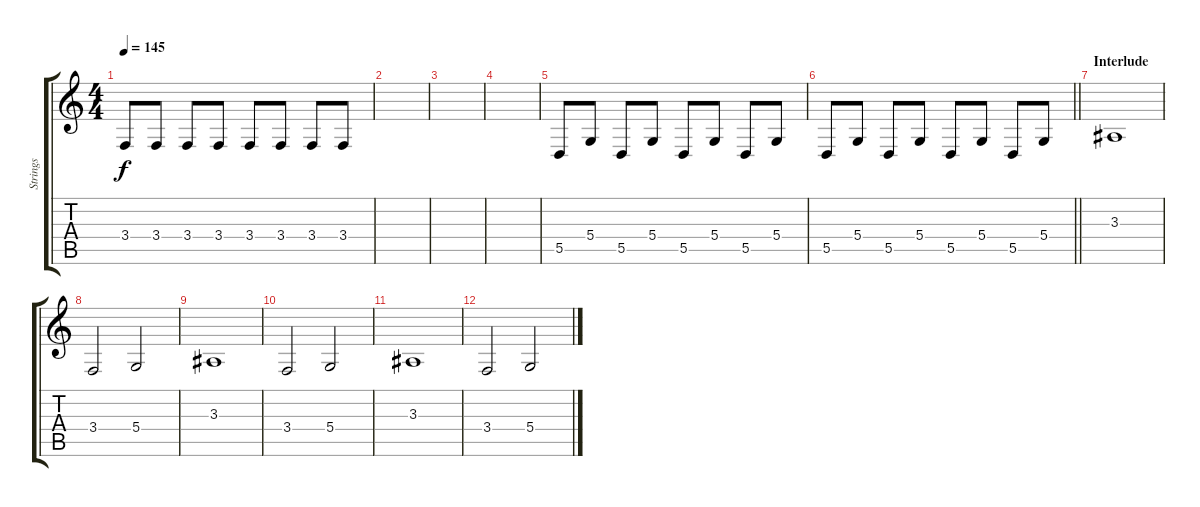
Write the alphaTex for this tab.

\track ("Strings" "Strings") {instrument viola}
\staff {score tabs}
\tuning (E4 B3 G3 D3 A2 E2) {hide}
\ts (4 4)
\tempo 145
\clef g2
\ks c
3.4.8{dy f} 3.4.8 3.4.8 3.4.8 3.4.8 3.4.8 3.4.8 3.4.8 |
|
|
|
5.5.8 5.4.8 5.5.8 5.4.8 5.5.8 5.4.8 5.5.8 5.4.8 |
\barLineRight lightlight
5.5.8 5.4.8 5.5.8 5.4.8 5.5.8 5.4.8 5.5.8 5.4.8 |
\section ("" "Interlude")
3.3.1 |
3.4.2 5.4.2 |
3.3.1 |
3.4.2 5.4.2 |
3.3.1 |
3.4.2 5.4.2
